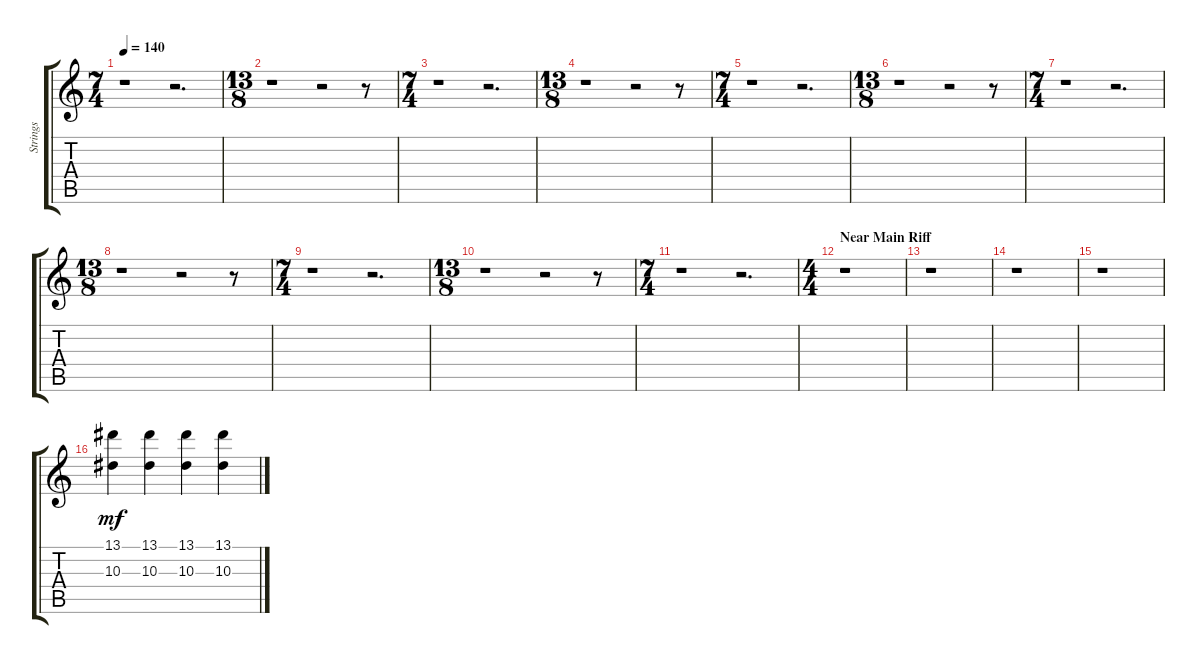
\track ("Strings" "Strings") {instrument electricguitarclean}
\staff {score tabs}
\tuning (D4 A3 F3 C3 G2 D2) {hide}
\ts (7 4)
\tempo 140
\clef g2
\ks aminor
r.1{dy mf} r.2{d} |
\ts (13 8)
r.1 r.2 r.8 |
\ts (7 4)
r.1 r.2{d} |
\ts (13 8)
r.1 r.2 r.8 |
\ts (7 4)
r.1 r.2{d} |
\ts (13 8)
r.1 r.2 r.8 |
\ts (7 4)
r.1 r.2{d} |
\ts (13 8)
r.1 r.2 r.8 |
\ts (7 4)
r.1 r.2{d} |
\ts (13 8)
r.1 r.2 r.8 |
\ts (7 4)
r.1 r.2{d} |
\ts (4 4)
\section ("" "Near Main Riff")
r.1 |
r.1 |
r.1 |
r.1 |
(13.1 10.3).4 (13.1 10.3).4 (13.1 10.3).4 (13.1 10.3).4
